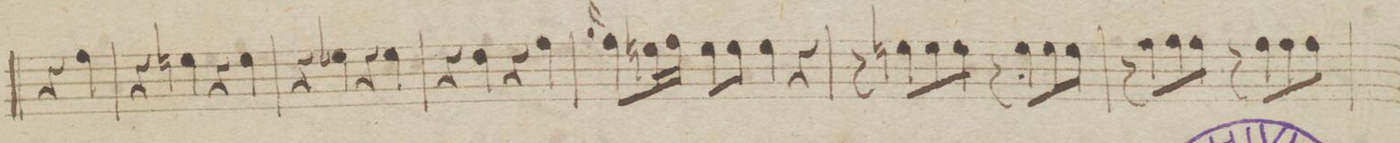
**kern	**dynam
*I"Violio 1mo	*
*clefG2	*
*k[e-b-]	*
*met(c)	*
*M4/4	*
4r	.
4ff\	.
=31	=31
4r	.
4een\	.
4r	.
4ee\	.
=32	=32
4r	.
4ee-X\	.
4r	.
4ee-\	.
=33	=33
4r	.
4dd\	.
4r	.
4ff\	.
=34	=34
16qqgg/	.
8ff\L	.
16een\L	.
16ff\JJ	.
8ee\L	.
8ee\J	.
4ee\	.
4r	.
=35	=35
8r	.
8een\L	.
8ee\	.
8ee\J	.
8r	.
8ee\L	.
8ee\	.
8ee\J	.
=36	=36
8r	.
8ff\L	.
8ff\	.
8ff\J	.
8r	.
8ff\L	.
8ff\	.
8ff\J	.
=37	=37
*-	*-
